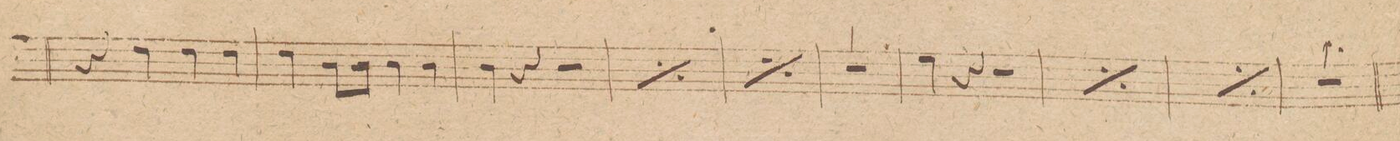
**kern	**dynam
*I"Corno 1mo in F.	*
*clefG2	*
*k[b-]	*
*met(c|)	*
*M2/2	*
4r	.
4g\	.
4g\	.
4g\	.
=21	=21
4g\	.
*8\right	*
8e\L	.
8e\J	.
4e\	.
4e\	.
=22	=22
4e\	.
4r	.
2r	.
=23	=23
*rep	*
4e\	.
4r	.
2r	.
*Xrep	*
=24	=24
*rep	*
4e\	.
4r	.
2r	.
*Xrep	*
=25	=25
1r	.
=26	=26
4a\	.
4r	.
2r	.
=27	=27
*rep	*
4a\	.
4r	.
2r	.
*Xrep	*
=28	=28
*rep	*
4a\	.
4r	.
2r	.
*Xrep	*
=29	=29
1r	.
=30	=30
*-	*-
